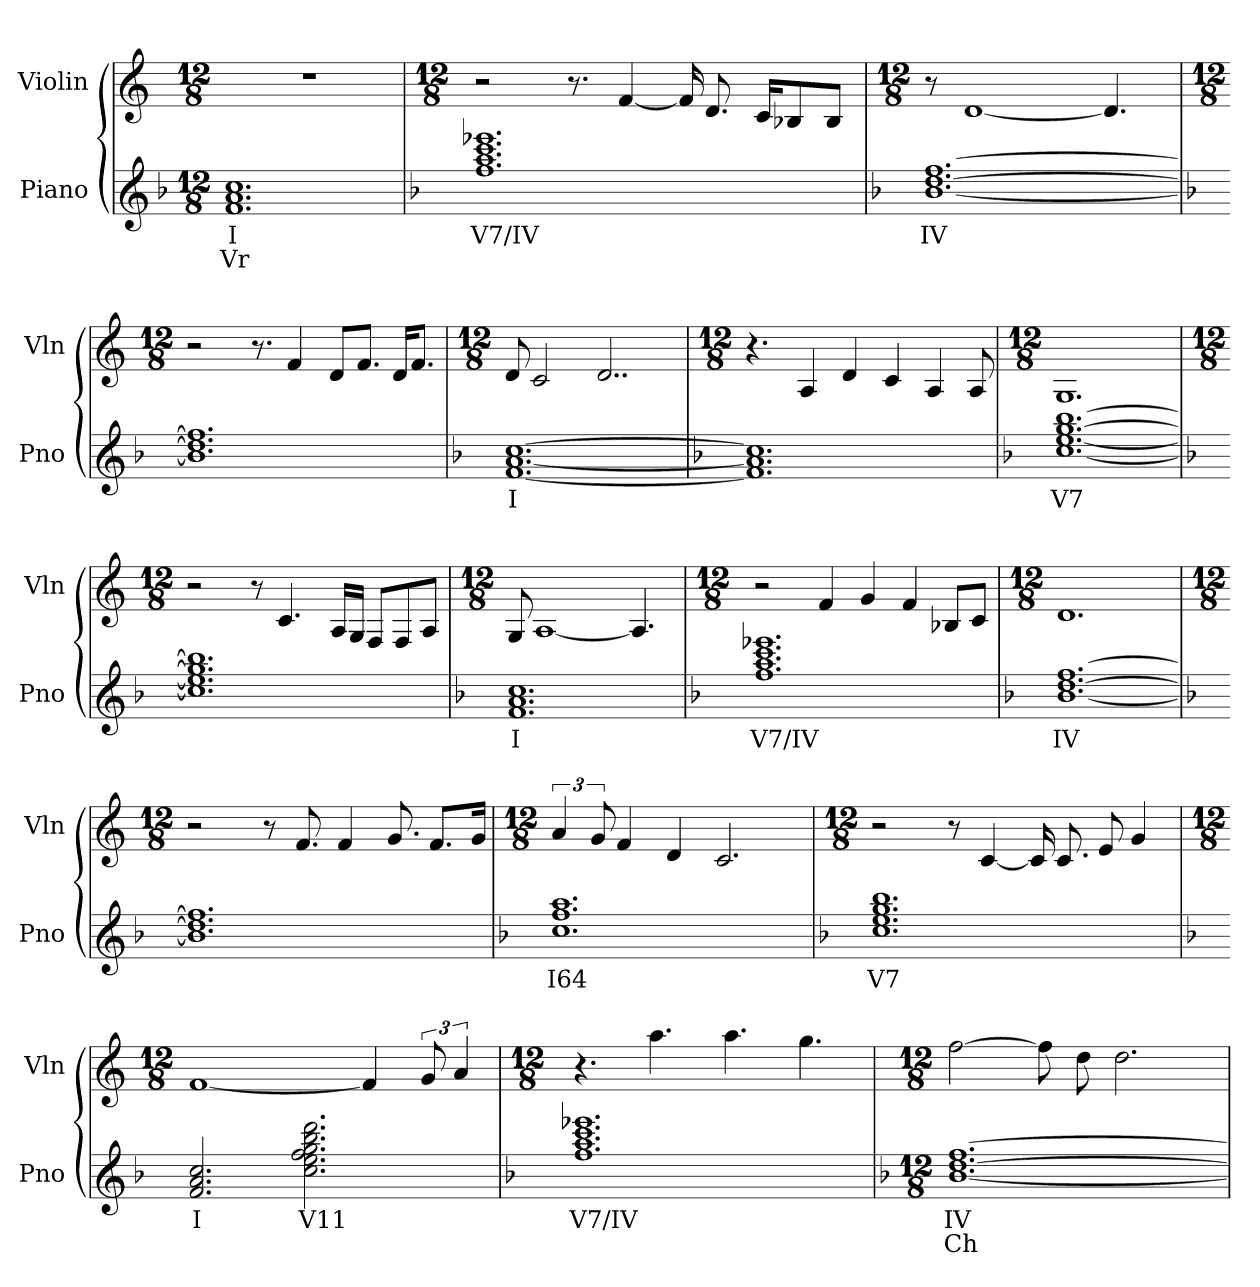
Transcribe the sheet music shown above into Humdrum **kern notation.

**kern	**text	**text	**kern
*part2	*part2	*part2	*part1
*staff2	*staff2	*staff2	*staff1
*I"Piano	*	*	*I"Violin
*I'Pno	*	*	*I'Vln
*k[b-]	*	*	*
*F:	*	*	*
*M12/8	*	*	*M12/8
=	=	=	=
1.f 1.a 1.cc	I	Vr	1.r
=	=	=	=
*k[b-]	*	*	*
*F:	*	*	*
*	*	*	*M12/8
1.ff 1.aa 1.ccc 1.eee-X	V7/IV	.	2r
.	.	.	8.r
.	.	.	[4f
.	.	.	16f]
.	.	.	8.d
.	.	.	16cKL
.	.	.	8B-X
.	.	.	8B-J
=	=	=	=
*k[b-]	*	*	*
*F:	*	*	*
*	*	*	*M12/8
[1.b- [1.dd [1.ff	IV	.	8r
.	.	.	[1d
.	.	.	4.d]
=	=	=	=
*k[b-]	*	*	*
*F:	*	*	*
*	*	*	*M12/8
1.b-] 1.dd] 1.ff]	.	.	2r
.	.	.	8.r
.	.	.	4f
.	.	.	8dL
.	.	.	8.fJ
.	.	.	16dKL
.	.	.	8.fJ
=	=	=	=
*k[b-]	*	*	*
*F:	*	*	*
*	*	*	*M12/8
[1.f [1.a [1.cc	I	.	8d
.	.	.	2c
.	.	.	2..d
=	=	=	=
*k[b-]	*	*	*
*F:	*	*	*
*	*	*	*M12/8
1.f] 1.a] 1.cc]	.	.	4.r
.	.	.	4A
.	.	.	4d
.	.	.	4c
.	.	.	4A
.	.	.	8A
=	=	=	=
*k[b-]	*	*	*
*F:	*	*	*
*	*	*	*M12/8
[1.cc [1.ee [1.gg [1.bb-	V7	.	1.G
=	=	=	=
*k[b-]	*	*	*
*F:	*	*	*
*	*	*	*M12/8
1.cc] 1.ee] 1.gg] 1.bb-]	.	.	2r
.	.	.	8r
.	.	.	4.c
.	.	.	16ALL
.	.	.	16GJJ
.	.	.	8FL
.	.	.	8F
.	.	.	8AJ
=	=	=	=
*k[b-]	*	*	*
*F:	*	*	*
*	*	*	*M12/8
1.f 1.a 1.cc	I	.	8G
.	.	.	[1A
.	.	.	4.A]
=	=	=	=
*k[b-]	*	*	*
*F:	*	*	*
*	*	*	*M12/8
1.ff 1.aa 1.ccc 1.eee-X	V7/IV	.	2r
.	.	.	4f
.	.	.	4g
.	.	.	4f
.	.	.	8B-XL
.	.	.	8cJ
=	=	=	=
*k[b-]	*	*	*
*F:	*	*	*
*	*	*	*M12/8
[1.b- [1.dd [1.ff	IV	.	1.d
=	=	=	=
*k[b-]	*	*	*
*F:	*	*	*
*	*	*	*M12/8
1.b-] 1.dd] 1.ff]	.	.	2r
.	.	.	8r
.	.	.	8.f
.	.	.	4f
.	.	.	8.g
.	.	.	8.fL
.	.	.	16gJk
=	=	=	=
*k[b-]	*	*	*
*F:	*	*	*
*	*	*	*M12/8
1.cc 1.ff 1.aa	I64	.	6a
.	.	.	12g
.	.	.	4f
.	.	.	4d
.	.	.	2.c
=	=	=	=
*k[b-]	*	*	*
*F:	*	*	*
*	*	*	*M12/8
1.cc 1.ee 1.gg 1.bb-	V7	.	2r
.	.	.	8r
.	.	.	[4c
.	.	.	16c]
.	.	.	8.c
.	.	.	8e
.	.	.	4g
=	=	=	=
*k[b-]	*	*	*
*F:	*	*	*
*	*	*	*M12/8
2.f 2.a 2.cc	I	.	[1f
2.cc 2.ee 2.gg 2.bb- 2.ddd 2.ff	V11	.	.
.	.	.	4f]
.	.	.	12g
.	.	.	6a
=	=	=	=
*k[b-]	*	*	*
*F:	*	*	*
*	*	*	*M12/8
1.ff 1.aa 1.ccc 1.eee-X	V7/IV	.	4.r
.	.	.	4.aa
.	.	.	4.aa
.	.	.	4.gg
=	=	=	=
*k[b-]	*	*	*
*F:	*	*	*
*M12/8	*	*	*M12/8
[1.b- [1.dd [1.ff	IV	Ch	[2ff
.	.	.	8ff]
.	.	.	8dd
.	.	.	2.dd
=	=	=	=
*-	*-	*-	*-
